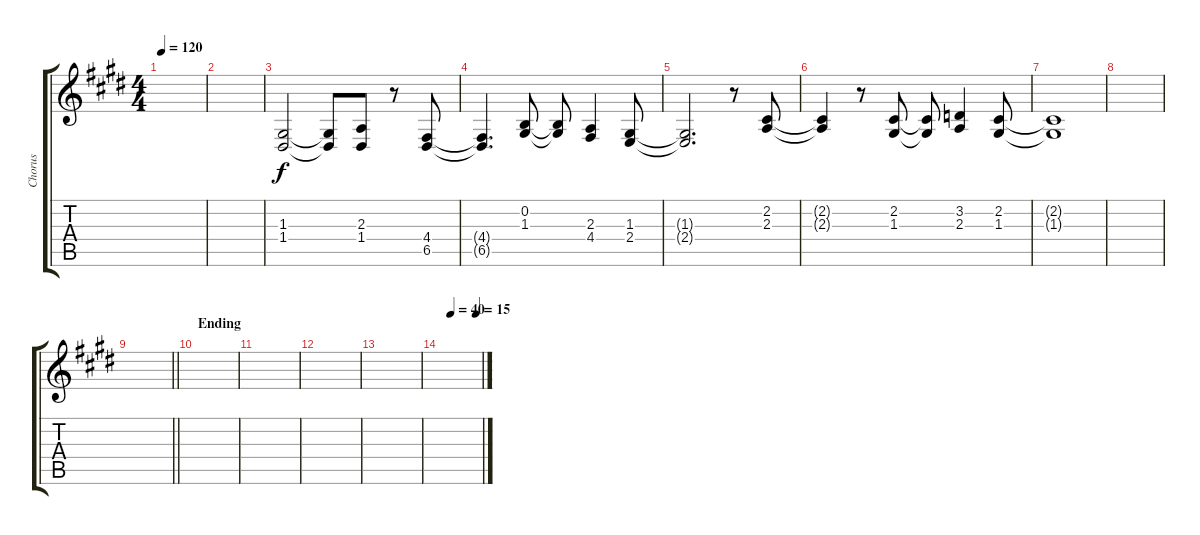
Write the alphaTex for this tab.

\track ("Chorus" "Chorus") {instrument altosax}
\staff {score tabs}
\tuning (E4 B3 G3 D3 A2 E2) {hide}
\ts (4 4)
\tempo 120
\clef g2
\ks e
|
|
(1.3 1.4).2 (1.3{t} 1.4{t}).8 (2.3 1.4).8 r.8 (4.4 6.5).8 |
(4.4{t} 6.5{t}).4{d} (0.2 1.3).8 (0.2{t} 1.3{t}).8 (2.3 4.4).4 (1.3 2.4).8 |
(1.3{t} 2.4{t}).2{d} r.8 (2.2 2.3).8 |
(2.2{t} 2.3{t}).4 r.8 (2.2 1.3).8 (2.2{t} 1.3{t}).8 (3.2 2.3).4 (2.2 1.3).8 |
(2.2{t} 1.3{t}).1 |
|
\barLineRight lightlight
|
\section ("" "Ending")
|
|
|
|
\tempo (40 0.25)
\tempo (15 0.875)
